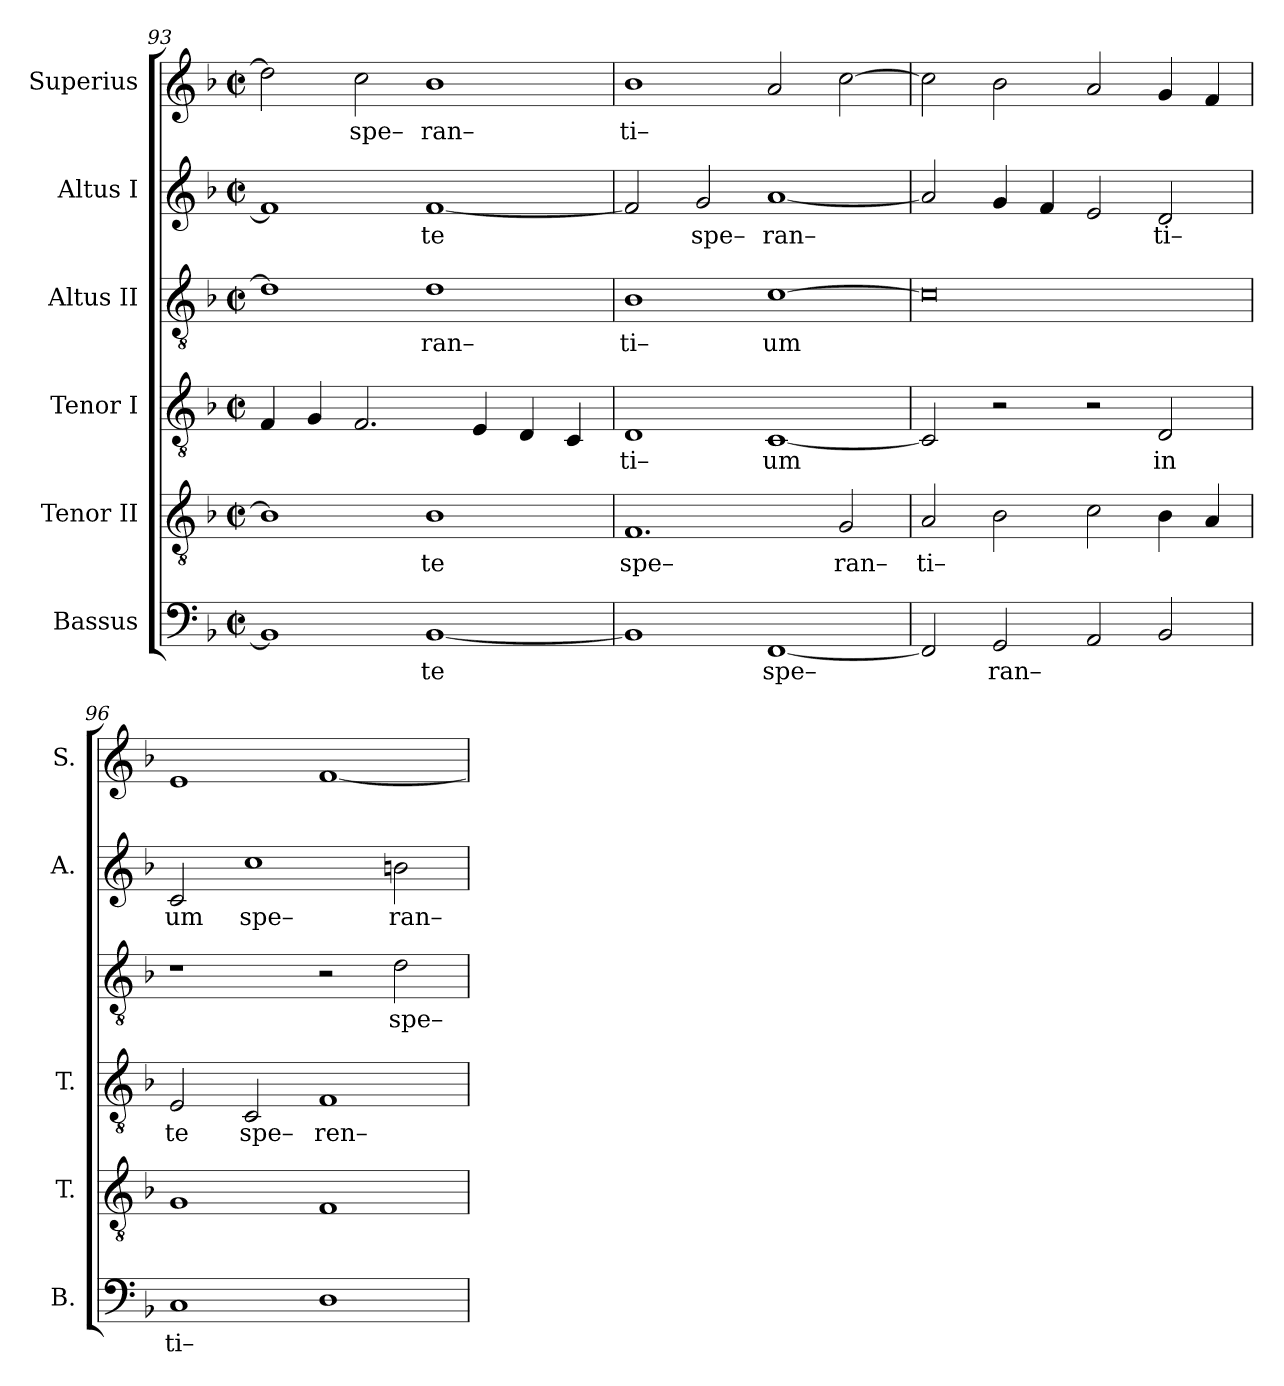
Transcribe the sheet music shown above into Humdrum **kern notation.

**kern	**text	**kern	**text	**kern	**text	**kern	**text	**kern	**text	**kern	**text
*part6	*part6	*part5	*part5	*part4	*part4	*part3	*part3	*part2	*part2	*part1	*part1
*staff6	*staff6	*staff5	*staff5	*staff4	*staff4	*staff3	*staff3	*staff2	*staff2	*staff1	*staff1
*I"Bassus	*	*I"Tenor II	*	*I"Tenor I	*	*I"Altus II	*	*I"Altus I	*	*I"Superius	*
*I'B.	*	*I'T.	*	*I'T.	*	*	*	*I'A.	*	*I'S.	*
*clefF4	*	*clefGv2	*	*clefGv2	*	*clefGv2	*	*clefG2	*	*clefG2	*
*	*	*ITrd7c12	*	*ITrd7c12	*	*ITrd7c12	*	*	*	*	*
*k[b-]	*	*k[b-]	*	*k[b-]	*	*k[b-]	*	*k[b-]	*	*k[b-]	*
*F:	*	*F:	*	*F:	*	*F:	*	*F:	*	*F:	*
*M2/2	*	*M2/2	*	*M2/2	*	*M2/2	*	*M2/2	*	*M2/2	*
*met(c|)	*	*met(c|)	*	*met(c|)	*	*met(c|)	*	*met(c|)	*	*met(c|)	*
=93	=93	=93	=93	=93	=93	=93	=93	=93	=93	=93	=93
1BB-i]	.	1BB-i]	.	4FFi/	.	1Di]	.	1fi]	.	2ddi\]	.
.	.	.	.	4GGi/	.	.	.	.	.	.	.
!	!	!	!	!	!	!	!	!	!	!	!LO:LY:b:color=#000000
.	.	.	.	2.FFi/	.	.	.	.	.	2cci\	spe–
!	!LO:LY:b:color=#000000	!	!	!	!	!	!	!	!	!	!
!	!	!	!LO:LY:b:color=#000000	!	!	!	!	!	!	!	!
!	!	!	!	!	!	!	!LO:LY:b:color=#000000	!	!	!	!
!	!	!	!	!	!	!	!	!	!LO:LY:b:color=#000000	!	!
!	!	!	!	!	!	!	!	!	!	!	!LO:LY:b:color=#000000
[<1BB-i	te	1BB-i	te	.	.	1Di	ran–	[<1fi	te	1b-i	ran–
.	.	.	.	4EEi/	.	.	.	.	.	.	.
.	.	.	.	4DDi/	.	.	.	.	.	.	.
.	.	.	.	4CCi/	.	.	.	.	.	.	.
=94	=94	=94	=94	=94	=94	=94	=94	=94	=94	=94	=94
!	!	!	!LO:LY:b:color=#000000	!	!	!	!	!	!	!	!
!	!	!	!	!	!LO:LY:b:color=#000000	!	!	!	!	!	!
!	!	!	!	!	!	!	!LO:LY:b:color=#000000	!	!	!	!
!	!	!	!	!	!	!	!	!	!	!	!LO:LY:b:color=#000000
1BB-i]	.	1.FFi	spe–	1DDi	ti–	1BB-i	ti–	2fi/]	.	1b-i	ti–
!	!	!	!	!	!	!	!	!	!LO:LY:b:color=#000000	!	!
.	.	.	.	.	.	.	.	2gi/	spe–	.	.
!	!LO:LY:b:color=#000000	!	!	!	!	!	!	!	!	!	!
!	!	!	!	!	!LO:LY:b:color=#000000	!	!	!	!	!	!
!	!	!	!	!	!	!	!LO:LY:b:color=#000000	!	!	!	!
!	!	!	!	!	!	!	!	!	!LO:LY:b:color=#000000	!	!
[<1FFi	spe–	.	.	[<1CCi	um	[>1Ci	um	[<1ai	ran–	2ai/	.
!	!	!	!LO:LY:b:color=#000000	!	!	!	!	!	!	!	!
.	.	2GGi/	ran–	.	.	.	.	.	.	[>2cci\	.
=95	=95	=95	=95	=95	=95	=95	=95	=95	=95	=95	=95
!	!	!	!LO:LY:b:color=#000000	!	!	!	!	!	!	!	!
2FFi/]	.	2AAi/	ti–	2CCi/]	.	0Ci]	.	2ai/]	.	2cci\]	.
!	!LO:LY:b:color=#000000	!	!	!	!	!	!	!	!	!	!
2GGi/	ran–	2BB-i\	.	2r	.	.	.	4gi/	.	2b-i\	.
.	.	.	.	.	.	.	.	4fi/	.	.	.
2AAi/	.	2Ci\	.	2r	.	.	.	2ei/	.	2ai/	.
!	!	!	!	!	!LO:LY:b:color=#000000	!	!	!	!	!	!
!	!	!	!	!	!	!	!	!	!LO:LY:b:color=#000000	!	!
2BB-i/	.	4BB-i\	.	2DDi/	in	.	.	2di/	ti–	4gi/	.
.	.	4AAi/	.	.	.	.	.	.	.	4fi/	.
!!LO:LB:g=z
=96	=96	=96	=96	=96	=96	=96	=96	=96	=96	=96	=96
!	!LO:LY:b:color=#000000	!	!	!	!	!	!	!	!	!	!
!	!	!	!	!	!LO:LY:b:color=#000000	!	!	!	!	!	!
!	!	!	!	!	!	!	!	!	!LO:LY:b:color=#000000	!	!
1Ci	ti–	1GGi	.	2EEi/	te	1r	.	2ci/	um	1ei	.
!	!	!	!	!	!LO:LY:b:color=#000000	!	!	!	!	!	!
!	!	!	!	!	!	!	!	!	!LO:LY:b:color=#000000	!	!
.	.	.	.	2CCi/	spe–	.	.	1cci	spe–	.	.
!	!	!	!	!	!LO:LY:b:color=#000000	!	!	!	!	!	!
1Di	.	1FFi	.	1FFi	ren–	2r	.	.	.	[<1fi	.
!	!	!	!	!	!	!	!LO:LY:b:color=#000000	!	!	!	!
!	!	!	!	!	!	!	!	!	!LO:LY:b:color=#000000	!	!
.	.	.	.	.	.	2Di\	spe–	2bni\	ran–	.	.
=	=	=	=	=	=	=	=	=	=	=	=
*-	*-	*-	*-	*-	*-	*-	*-	*-	*-	*-	*-
